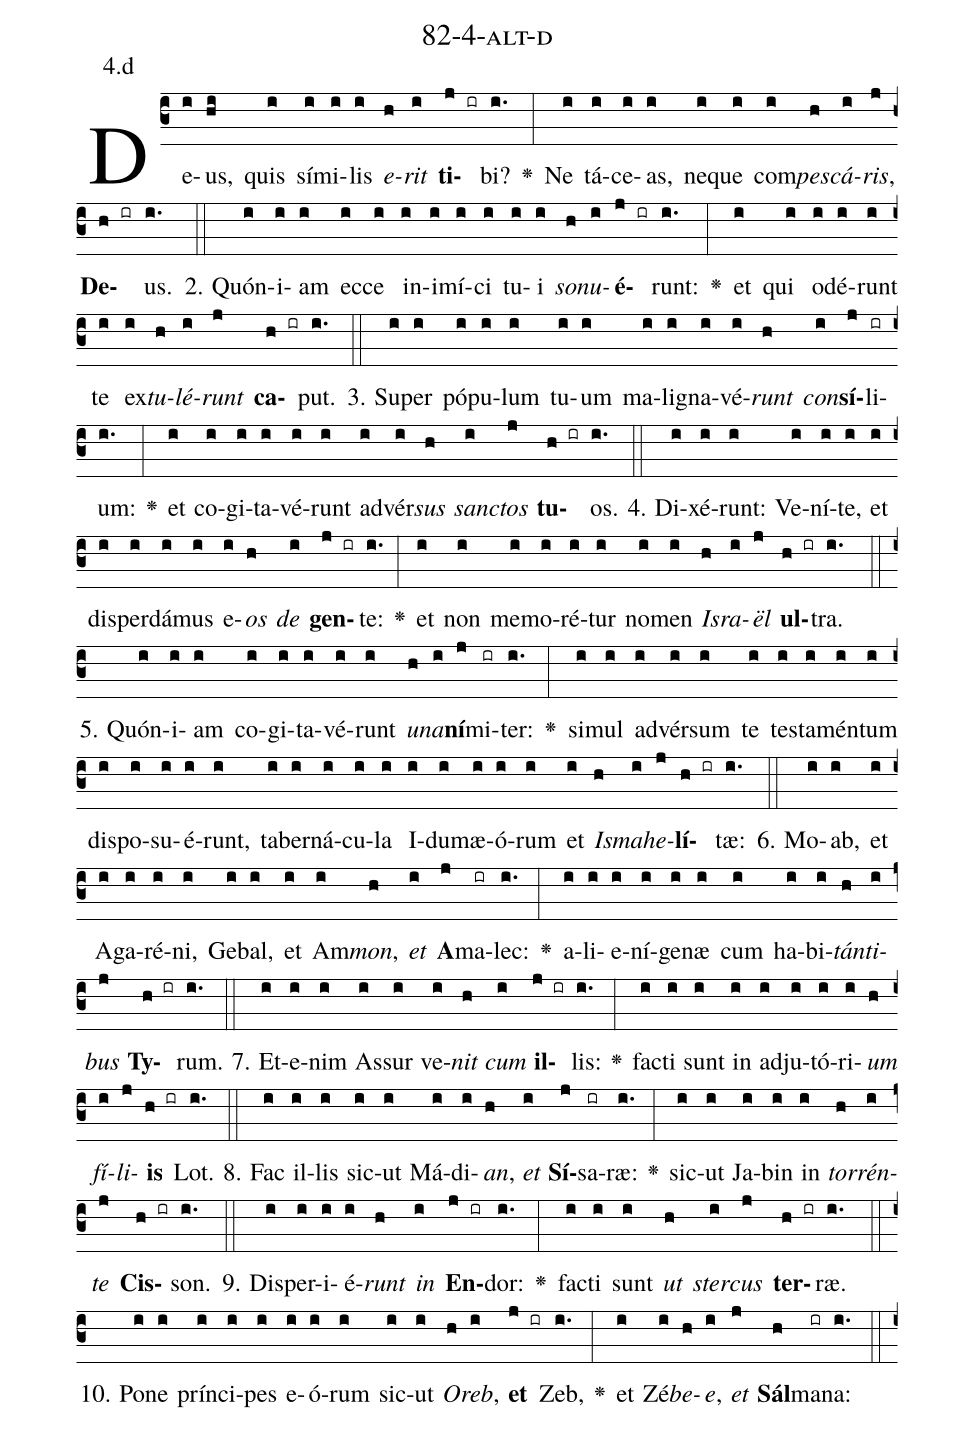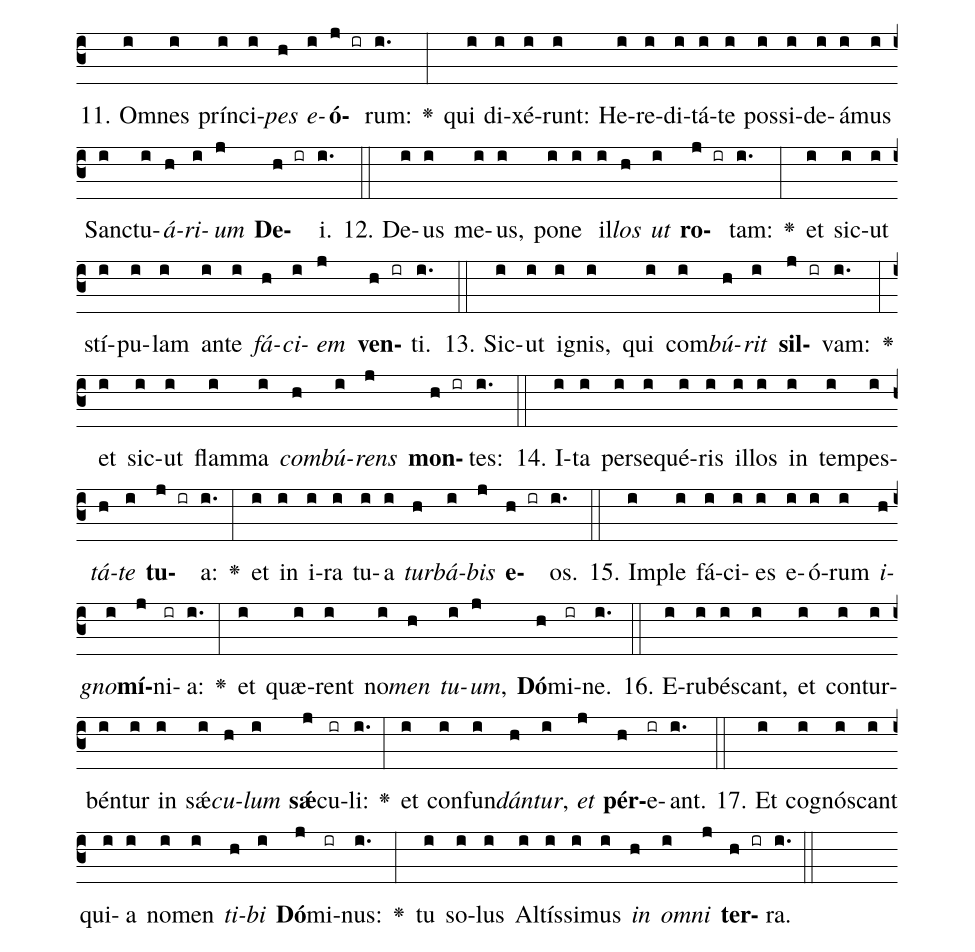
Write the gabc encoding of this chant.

name: 82-4-alt-d;
annotation: 4.d;
%%
(c3)De(i)us,(hi) quis(i) sí(i)mi(i)lis(i) <i>e</i>(h)<i>rit</i>(i) <b>ti</b>(j ir)bi?(i.) <v>\greheightstar</v>(:) Ne(i) tá(i)ce(i)as,(i) ne(i)que(i) com(i)<i>pes</i>(h)<i>cá</i>(i)<i>ris</i>,(j) <b>De</b>(h ir)us.(i.) (::)
2. Quón(i)i(i)am(i) ec(i)ce(i) in(i)i(i)mí(i)ci(i) tu(i)i(i) <i>so</i>(h)<i>nu</i>(i)<b>é</b>(j ir)runt:(i.) <v>\greheightstar</v>(:) et(i) qui(i) o(i)dé(i)runt(i) te(i) ex(i)<i>tu</i>(h)<i>lé</i>(i)<i>runt</i>(j) <b>ca</b>(h ir)put.(i.) (::)
3. Su(i)per(i) pó(i)pu(i)lum(i) tu(i)um(i) ma(i)li(i)gna(i)vé(i)<i>runt</i>(h) <i>con</i>(i)<b>sí</b>(j)li(ir)um:(i.) <v>\greheightstar</v>(:) et(i) co(i)gi(i)ta(i)vé(i)runt(i) ad(i)vér(i)<i>sus</i>(h) <i>sanc</i>(i)<i>tos</i>(j) <b>tu</b>(h ir)os.(i.) (::)
4. Di(i)xé(i)runt:(i) Ve(i)ní(i)te,(i) et(i) dis(i)per(i)dá(i)mus(i) e(i)<i>os</i>(h) <i>de</i>(i) <b>gen</b>(j ir)te:(i.) <v>\greheightstar</v>(:) et(i) non(i) me(i)mo(i)ré(i)tur(i) no(i)men(i) <i>Is</i>(h)<i>ra</i>(i)<i>ël</i>(j) <b>ul</b>(h ir)tra.(i.) (::)
5. Quón(i)i(i)am(i) co(i)gi(i)ta(i)vé(i)runt(i) <i>u</i>(h)<i>na</i>(i)<b>ní</b>(j)mi(ir)ter:(i.) <v>\greheightstar</v>(:) si(i)mul(i) ad(i)vér(i)sum(i) te(i) tes(i)ta(i)mén(i)tum(i) dis(i)po(i)su(i)é(i)runt,(i) ta(i)ber(i)ná(i)cu(i)la(i) I(i)du(i)mæ(i)ó(i)rum(i) et(i) <i>Is</i>(h)<i>ma</i>(i)<i>he</i>(j)<b>lí</b>(h ir)tæ:(i.) (::)
6. Mo(i)ab,(i) et(i) A(i)ga(i)ré(i)ni,(i) Ge(i)bal,(i) et(i) Am(i)<i>mon</i>,(h) <i>et</i>(i) <b>A</b>(j)ma(ir)lec:(i.) <v>\greheightstar</v>(:) a(i)li(i)e(i)ní(i)ge(i)næ(i) cum(i) ha(i)bi(i)<i>tán</i>(h)<i>ti</i>(i)<i>bus</i>(j) <b>Ty</b>(h ir)rum.(i.) (::)
7. Et(i)e(i)nim(i) As(i)sur(i) ve(i)<i>nit</i>(h) <i>cum</i>(i) <b>il</b>(j ir)lis:(i.) <v>\greheightstar</v>(:) fac(i)ti(i) sunt(i) in(i) ad(i)ju(i)tó(i)ri(i)<i>um</i>(h) <i>fí</i>(i)<i>li</i>(j)<b>is</b>(h ir) Lot.(i.) (::)
8. Fac(i) il(i)lis(i) sic(i)ut(i) Má(i)di(i)<i>an</i>,(h) <i>et</i>(i) <b>Sí</b>(j)sa(ir)ræ:(i.) <v>\greheightstar</v>(:) sic(i)ut(i) Ja(i)bin(i) in(i) <i>tor</i>(h)<i>rén</i>(i)<i>te</i>(j) <b>Cis</b>(h ir)son.(i.) (::)
9. Dis(i)per(i)i(i)é(i)<i>runt</i>(h) <i>in</i>(i) <b>En</b>(j ir)dor:(i.) <v>\greheightstar</v>(:) fac(i)ti(i) sunt(i) <i>ut</i>(h) <i>ster</i>(i)<i>cus</i>(j) <b>ter</b>(h ir)ræ.(i.) (::)
10. Po(i)ne(i) prín(i)ci(i)pes(i) e(i)ó(i)rum(i) sic(i)ut(i) <i>O</i>(h)<i>reb</i>,(i) <b>et</b>(j ir) Zeb,(i.) <v>\greheightstar</v>(:) et(i) Zé(i)<i>be</i>(h)<i>e</i>,(i) <i>et</i>(j) <b>Sál</b>(h)ma(ir)na:(i.) (::)
11. Om(i)nes(i) prín(i)ci(i)<i>pes</i>(h) <i>e</i>(i)<b>ó</b>(j ir)rum:(i.) <v>\greheightstar</v>(:) qui(i) di(i)xé(i)runt:(i) He(i)re(i)di(i)tá(i)te(i) pos(i)si(i)de(i)á(i)mus(i) Sanc(i)tu(i)<i>á</i>(h)<i>ri</i>(i)<i>um</i>(j) <b>De</b>(h ir)i.(i.) (::)
12. De(i)us(i) me(i)us,(i) po(i)ne(i) il(i)<i>los</i>(h) <i>ut</i>(i) <b>ro</b>(j ir)tam:(i.) <v>\greheightstar</v>(:) et(i) sic(i)ut(i) stí(i)pu(i)lam(i) an(i)te(i) <i>fá</i>(h)<i>ci</i>(i)<i>em</i>(j) <b>ven</b>(h ir)ti.(i.) (::)
13. Sic(i)ut(i) i(i)gnis,(i) qui(i) com(i)<i>bú</i>(h)<i>rit</i>(i) <b>sil</b>(j ir)vam:(i.) <v>\greheightstar</v>(:) et(i) sic(i)ut(i) flam(i)ma(i) <i>com</i>(h)<i>bú</i>(i)<i>rens</i>(j) <b>mon</b>(h ir)tes:(i.) (::)
14. I(i)ta(i) per(i)se(i)qué(i)ris(i) il(i)los(i) in(i) tem(i)pes(i)<i>tá</i>(h)<i>te</i>(i) <b>tu</b>(j ir)a:(i.) <v>\greheightstar</v>(:) et(i) in(i) i(i)ra(i) tu(i)a(i) <i>tur</i>(h)<i>bá</i>(i)<i>bis</i>(j) <b>e</b>(h ir)os.(i.) (::)
15. Im(i)ple(i) fá(i)ci(i)es(i) e(i)ó(i)rum(i) <i>i</i>(h)<i>gno</i>(i)<b>mí</b>(j)ni(ir)a:(i.) <v>\greheightstar</v>(:) et(i) quæ(i)rent(i) no(i)<i>men</i>(h) <i>tu</i>(i)<i>um</i>,(j) <b>Dó</b>(h)mi(ir)ne.(i.) (::)
16. E(i)ru(i)bés(i)cant,(i) et(i) con(i)tur(i)bén(i)tur(i) in(i) sǽ(i)<i>cu</i>(h)<i>lum</i>(i) <b>sǽ</b>(j)cu(ir)li:(i.) <v>\greheightstar</v>(:) et(i) con(i)fun(i)<i>dán</i>(h)<i>tur</i>,(i) <i>et</i>(j) <b>pér</b>(h)e(ir)ant.(i.) (::)
17. Et(i) co(i)gnós(i)cant(i) qui(i)a(i) no(i)men(i) <i>ti</i>(h)<i>bi</i>(i) <b>Dó</b>(j)mi(ir)nus:(i.) <v>\greheightstar</v>(:) tu(i) so(i)lus(i) Al(i)tís(i)si(i)mus(i) <i>in</i>(h) <i>om</i>(i)<i>ni</i>(j) <b>ter</b>(h ir)ra.(i.) (::)
